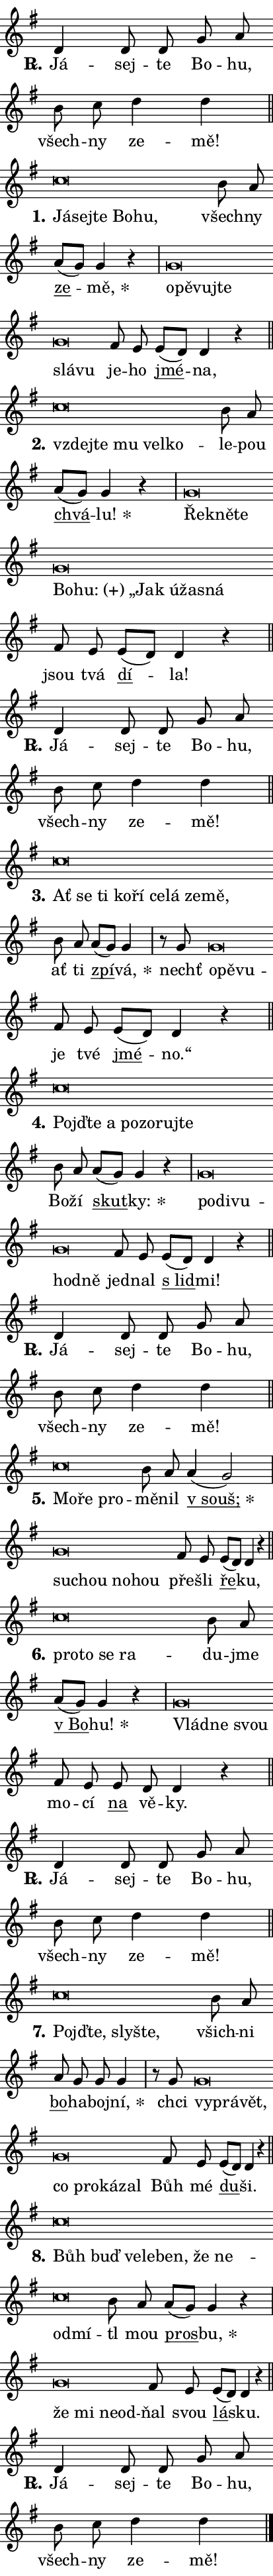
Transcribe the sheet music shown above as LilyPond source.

\version "2.24.0"
\header { tagline = "" }
\paper {
  indent = 0\cm
  top-margin = 0\cm
  right-margin = 0\cm
  bottom-margin = 0\cm
  left-margin = 0\cm
  paper-width = 7\cm
  page-breaking = #ly:one-page-breaking
  system-system-spacing.basic-distance = #11
  score-system-spacing.basic-distance = #11
  ragged-last = ##f
}


%% Author: Thomas Morley
%% https://lists.gnu.org/archive/html/lilypond-user/2020-05/msg00002.html
#(define (line-position grob)
"Returns position of @var[grob} in current system:
   @code{'start}, if at first time-step
   @code{'end}, if at last time-step
   @code{'middle} otherwise
"
  (let* ((col (ly:item-get-column grob))
         (ln (ly:grob-object col 'left-neighbor))
         (rn (ly:grob-object col 'right-neighbor))
         (col-to-check-left (if (ly:grob? ln) ln col))
         (col-to-check-right (if (ly:grob? rn) rn col))
         (break-dir-left
           (and
             (ly:grob-property col-to-check-left 'non-musical #f)
             (ly:item-break-dir col-to-check-left)))
         (break-dir-right
           (and
             (ly:grob-property col-to-check-right 'non-musical #f)
             (ly:item-break-dir col-to-check-right))))
        (cond ((eqv? 1 break-dir-left) 'start)
              ((eqv? -1 break-dir-right) 'end)
              (else 'middle))))

#(define (tranparent-at-line-position vctor)
  (lambda (grob)
  "Relying on @code{line-position} select the relevant enry from @var{vctor}.
Used to determine transparency,"
    (case (line-position grob)
      ((end) (not (vector-ref vctor 0)))
      ((middle) (not (vector-ref vctor 1)))
      ((start) (not (vector-ref vctor 2))))))

noteHeadBreakVisibility =
#(define-music-function (break-visibility)(vector?)
"Makes @code{NoteHead}s transparent relying on @var{break-visibility}"
#{
  \override NoteHead.transparent =
    #(tranparent-at-line-position break-visibility)
#})

#(define delete-ledgers-for-transparent-note-heads
  (lambda (grob)
    "Reads whether a @code{NoteHead} is transparent.
If so this @code{NoteHead} is removed from @code{'note-heads} from
@var{grob}, which is supposed to be @code{LedgerLineSpanner}.
As a result ledgers are not printed for this @code{NoteHead}"
    (let* ((nhds-array (ly:grob-object grob 'note-heads))
           (nhds-list
             (if (ly:grob-array? nhds-array)
                 (ly:grob-array->list nhds-array)
                 '()))
           ;; Relies on the transparent-property being done before
           ;; Staff.LedgerLineSpanner.after-line-breaking is executed.
           ;; This is fragile ...
           (to-keep
             (remove
               (lambda (nhd)
                 (ly:grob-property nhd 'transparent #f))
               nhds-list)))
      ;; TODO find a better method to iterate over grob-arrays, similiar
      ;; to filter/remove etc for lists
      ;; For now rebuilt from scratch
      (set! (ly:grob-object grob 'note-heads)  '())
      (for-each
        (lambda (nhd)
          (ly:pointer-group-interface::add-grob grob 'note-heads nhd))
        to-keep))))

hideNotes = {
  \noteHeadBreakVisibility #begin-of-line-visible
}
unHideNotes = {
  \noteHeadBreakVisibility #all-visible
}

% work-around for resetting accidentals
% https://lilypond.org/doc/v2.23/Documentation/notation/displaying-rhythms#unmetered-music
cadenzaMeasure = {
  \cadenzaOff
  \partial 1024 s1024
  \cadenzaOn
}

#(define-markup-command (accent layout props text) (markup?)
  "Underline accented syllable"
  (interpret-markup layout props
    #{\markup \override #'(offset . 4.3) \underline { #text }#}))

responsum = \markup \concat {
  "R" \hspace #-1.05 \path #0.1 #'((moveto 0 0.07) (lineto 0.9 0.8)) \hspace #0.05 "."
}

\layout {
    \context {
        \Staff
        \remove "Time_signature_engraver"
        \override LedgerLineSpanner.after-line-breaking = #delete-ledgers-for-transparent-note-heads
    }
    \context {
        \Voice {
            \override NoteHead.output-attributes = #'((class . "notehead"))
            \override Hairpin.height = #0.55
        }
    }
    \context {
        \Lyrics {
            \override StanzaNumber.output-attributes = #'((class . "stanzanumber"))
            \override LyricSpace.minimum-distance = #0.9
            \override LyricText.font-name = #"TeX Gyre Schola"
            \override LyricText.font-size = 1
            \override StanzaNumber.font-name = #"TeX Gyre Schola Bold"
            \override StanzaNumber.font-size = 1
        }
    }
}

% magnetic-lyrics.ily
%
%   written by
%     Jean Abou Samra <jean@abou-samra.fr>
%     Werner Lemberg <wl@gnu.org>
%
%   adapted by
%     Jiri Hon <jiri.hon@gmail.com>
%
% Version 2022-Apr-15

% https://www.mail-archive.com/lilypond-user@gnu.org/msg149350.html

#(define (Left_hyphen_pointer_engraver context)
   "Collect syllable-hyphen-syllable occurrences in lyrics and store
them in properties.  This engraver only looks to the left.  For
example, if the lyrics input is @code{foo -- bar}, it does the
following.

@itemize @bullet
@item
Set the @code{text} property of the @code{LyricHyphen} grob between
@q{foo} and @q{bar} to @code{foo}.

@item
Set the @code{left-hyphen} property of the @code{LyricText} grob with
text @q{foo} to the @code{LyricHyphen} grob between @q{foo} and
@q{bar}.
@end itemize

Use this auxiliary engraver in combination with the
@code{lyric-@/text::@/apply-@/magnetic-@/offset!} hook."
   (let ((hyphen #f)
         (text #f))
     (make-engraver
      (acknowledgers
       ((lyric-syllable-interface engraver grob source-engraver)
        (set! text grob)))
      (end-acknowledgers
       ((lyric-hyphen-interface engraver grob source-engraver)
        ;(when (not (grob::has-interface grob 'lyric-space-interface))
          (set! hyphen grob)));)
      ((stop-translation-timestep engraver)
       (when (and text hyphen)
         (ly:grob-set-object! text 'left-hyphen hyphen))
       (set! text #f)
       (set! hyphen #f)))))

#(define (lyric-text::apply-magnetic-offset! grob)
   "If the space between two syllables is less than the value in
property @code{LyricText@/.details@/.squash-threshold}, move the right
syllable to the left so that it gets concatenated with the left
syllable.

Use this function as a hook for
@code{LyricText@/.after-@/line-@/breaking} if the
@code{Left_@/hyphen_@/pointer_@/engraver} is active."
   (let ((hyphen (ly:grob-object grob 'left-hyphen #f)))
     (when hyphen
       (let ((left-text (ly:spanner-bound hyphen LEFT)))
         (when (grob::has-interface left-text 'lyric-syllable-interface)
           (let* ((common (ly:grob-common-refpoint grob left-text X))
                  (this-x-ext (ly:grob-extent grob common X))
                  (left-x-ext
                   (begin
                     ;; Trigger magnetism for left-text.
                     (ly:grob-property left-text 'after-line-breaking)
                     (ly:grob-extent left-text common X)))
                  ;; `delta` is the gap width between two syllables.
                  (delta (- (interval-start this-x-ext)
                            (interval-end left-x-ext)))
                  (details (ly:grob-property grob 'details))
                  (threshold (assoc-get 'squash-threshold details 0.2)))
             (when (< delta threshold)
               (let* (;; We have to manipulate the input text so that
                      ;; ligatures crossing syllable boundaries are not
                      ;; disabled.  For languages based on the Latin
                      ;; script this is essentially a beautification.
                      ;; However, for non-Western scripts it can be a
                      ;; necessity.
                      (lt (ly:grob-property left-text 'text))
                      (rt (ly:grob-property grob 'text))
                      (is-space (grob::has-interface hyphen 'lyric-space-interface))
                      (space (if is-space " " ""))
                      (space-markup (grob-interpret-markup grob " "))
                      (space-size (interval-length (ly:stencil-extent space-markup X)))
                      (extra-delta (if is-space space-size 0))
                      ;; Append new syllable.
                      (ltrt-space (if (and (string? lt) (string? rt))
                                (string-append lt space rt)
                                (make-concat-markup (list lt space rt))))
                      ;; Right-align `ltrt` to the right side.
                      (ltrt-space-markup (grob-interpret-markup
                               grob
                               (make-translate-markup
                                (cons (interval-length this-x-ext) 0)
                                (make-right-align-markup ltrt-space)))))
                 (begin
                   ;; Don't print `left-text`.
                   (ly:grob-set-property! left-text 'stencil #f)
                   ;; Set text and stencil (which holds all collected
                   ;; syllables so far) and shift it to the left.
                   (ly:grob-set-property! grob 'text ltrt-space)
                   (ly:grob-set-property! grob 'stencil ltrt-space-markup)
                   (ly:grob-translate-axis! grob (- (- delta extra-delta)) X))))))))))


#(define (lyric-hyphen::displace-bounds-first grob)
   ;; Make very sure this callback isn't triggered too early.
   (let ((left (ly:spanner-bound grob LEFT))
         (right (ly:spanner-bound grob RIGHT)))
     (ly:grob-property left 'after-line-breaking)
     (ly:grob-property right 'after-line-breaking)
     (ly:lyric-hyphen::print grob)))

squashThreshold = #0.4

\layout {
  \context {
    \Lyrics
    \consists #Left_hyphen_pointer_engraver
    \override LyricText.after-line-breaking =
      #lyric-text::apply-magnetic-offset!
    \override LyricHyphen.stencil = #lyric-hyphen::displace-bounds-first
    \override LyricText.details.squash-threshold = \squashThreshold
    \override LyricHyphen.minimum-distance = 0
    \override LyricHyphen.minimum-length = \squashThreshold
  }
}

squash = \override LyricText.details.squash-threshold = 9999
unSquash = \override LyricText.details.squash-threshold = \squashThreshold

left = \override LyricText.self-alignment-X = #LEFT
unLeft = \revert LyricText.self-alignment-X

starOffset = #(lambda (grob) 
                (let ((x_offset (ly:self-alignment-interface::aligned-on-x-parent grob)))
                  (if (= x_offset 0) 0 (+ x_offset 1.2))))

star = #(define-music-function (syllable)(string?)
"Append star separator at the end of a syllable"
#{
  \once \override LyricText.X-offset = #starOffset
  \lyricmode { \markup {
    #syllable
    \override #'((font-name . "TeX Gyre Schola Bold")) \hspace #0.2 \lower #0.65 \larger "*"
  } }
#})

starAccent = #(define-music-function (syllable)(string?)
"Append star separator at the end of a syllable and make accent"
#{
  \once \override LyricText.X-offset = #starOffset
  \lyricmode { \markup {
    \accent #syllable
    \override #'((font-name . "TeX Gyre Schola Bold")) \hspace #0.2 \lower #0.65 \larger "*"
  } }
#})

breath = #(define-music-function (syllable)(string?)
"Append breathing indicator at the end of a syllable"
#{
  \lyricmode { \markup { #syllable "+" } }
#})

optionalBreath = #(define-music-function (syllable)(string?)
"Append optional breathing indicator at the end of a syllable"
#{
  \lyricmode { \markup { #syllable "(+)" } }
#})


\score {
    <<
        \new Voice = "melody" { \cadenzaOn \key g \major \relative { d'4 d8 d g a \bar "" b c d4 d \cadenzaMeasure \bar "||" \break } }
        \new Lyrics \lyricsto "melody" { \lyricmode { \set stanza = \responsum
Já -- sej -- te Bo -- hu, všech -- ny ze -- mě! } }
    >>
    \layout {}
}

\score {
    <<
        \new Voice = "melody" { \cadenzaOn \key g \major \relative { c''\breve*1/16 \hideNotes \breve*1/16 \bar "" \breve*1/16 \bar "" \breve*1/16 \breve*1/16 \bar "" \unHideNotes b8 a \bar "" a[( g)] g4 r \cadenzaMeasure \bar "|" g\breve*1/16 \hideNotes \breve*1/16 \bar "" \breve*1/16 \bar "" \breve*1/16 \bar "" \breve*1/16 \breve*1/16 \bar "" \unHideNotes fis8 e \bar "" e[( d)] d4 r \cadenzaMeasure \bar "||" \break } }
        \new Lyrics \lyricsto "melody" { \lyricmode { \set stanza = "1."
\left Já -- \squash sej -- te Bo -- hu, \unLeft \unSquash všech -- ny \markup \accent ze -- \star mě, \left o -- \squash pě -- vuj -- te slá -- vu \unLeft \unSquash je -- ho \markup \accent jmé -- na, } }
    >>
    \layout {}
}

\score {
    <<
        \new Voice = "melody" { \cadenzaOn \key g \major \relative { c''\breve*1/16 \hideNotes \breve*1/16 \bar "" \breve*1/16 \bar "" \breve*1/16 \breve*1/16 \bar "" \unHideNotes b8 a \bar "" a[( g)] g4 r \cadenzaMeasure \bar "|" g\breve*1/16 \hideNotes \breve*1/16 \bar "" \breve*1/16 \bar "" \breve*1/16 \bar "" \breve*1/16 \bar "" \breve*1/16 \bar "" \breve*1/16 \bar "" \breve*1/16 \breve*1/16 \bar "" \unHideNotes fis8 e \bar "" e[( d)] d4 r \cadenzaMeasure \bar "||" \break } }
        \new Lyrics \lyricsto "melody" { \lyricmode { \set stanza = "2."
\left vzdej -- \squash te mu vel -- ko -- \unLeft \unSquash le -- pou \markup \accent chvá -- \star lu! \left Ře -- \squash kně -- te Bo -- \optionalBreath hu: „Jak ú -- ža -- sná \unLeft \unSquash jsou tvá \markup \accent dí -- la! } }
    >>
    \layout {}
}

\score {
    <<
        \new Voice = "melody" { \cadenzaOn \key g \major \relative { d'4 d8 d g a \bar "" b c d4 d \cadenzaMeasure \bar "||" \break } }
        \new Lyrics \lyricsto "melody" { \lyricmode { \set stanza = \responsum
Já -- sej -- te Bo -- hu, všech -- ny ze -- mě! } }
    >>
    \layout {}
}

\score {
    <<
        \new Voice = "melody" { \cadenzaOn \key g \major \relative { c''\breve*1/16 \hideNotes \breve*1/16 \bar "" \breve*1/16 \bar "" \breve*1/16 \bar "" \breve*1/16 \bar "" \breve*1/16 \bar "" \breve*1/16 \bar "" \breve*1/16 \breve*1/16 \bar "" \unHideNotes b8 a \bar "" a[( g)] g4 \cadenzaMeasure \bar "|" r8 g8 g\breve*1/16 \hideNotes \breve*1/16 \breve*1/16 \bar "" \unHideNotes fis8 e \bar "" e[( d)] d4 r \cadenzaMeasure \bar "||" \break } }
        \new Lyrics \lyricsto "melody" { \lyricmode { \set stanza = "3."
\left Ať \squash se ti ko -- ří ce -- lá ze -- mě, \unLeft \unSquash ať ti \markup \accent zpí -- \star vá, nechť \left o -- \squash pě -- vu -- \unLeft \unSquash je tvé \markup \accent jmé -- no.“ } }
    >>
    \layout {}
}

\score {
    <<
        \new Voice = "melody" { \cadenzaOn \key g \major \relative { c''\breve*1/16 \hideNotes \breve*1/16 \bar "" \breve*1/16 \bar "" \breve*1/16 \bar "" \breve*1/16 \bar "" \breve*1/16 \breve*1/16 \bar "" \unHideNotes b8 a \bar "" a[( g)] g4 r \cadenzaMeasure \bar "|" g\breve*1/16 \hideNotes \breve*1/16 \bar "" \breve*1/16 \bar "" \breve*1/16 \breve*1/16 \bar "" \unHideNotes fis8 e \bar "" e[( d)] d4 r \cadenzaMeasure \bar "||" \break } }
        \new Lyrics \lyricsto "melody" { \lyricmode { \set stanza = "4."
\left Pojď -- \squash te a po -- zo -- ruj -- te \unLeft \unSquash Bo -- ží \markup \accent skut -- \star ky: \left po -- \squash di -- vu -- hod -- ně \unLeft \unSquash jed -- nal \markup \accent "s lid" -- mi! } }
    >>
    \layout {}
}

\score {
    <<
        \new Voice = "melody" { \cadenzaOn \key g \major \relative { d'4 d8 d g a \bar "" b c d4 d \cadenzaMeasure \bar "||" \break } }
        \new Lyrics \lyricsto "melody" { \lyricmode { \set stanza = \responsum
Já -- sej -- te Bo -- hu, všech -- ny ze -- mě! } }
    >>
    \layout {}
}

\score {
    <<
        \new Voice = "melody" { \cadenzaOn \key g \major \relative { c''\breve*1/16 \hideNotes \breve*1/16 \breve*1/16 \bar "" \unHideNotes b8 a \bar "" a4( g2) \cadenzaMeasure \bar "|" g\breve*1/16 \hideNotes \breve*1/16 \bar "" \breve*1/16 \breve*1/16 \bar "" \unHideNotes fis8 e \bar "" e[( d)] d4 r \cadenzaMeasure \bar "||" \break } }
        \new Lyrics \lyricsto "melody" { \lyricmode { \set stanza = "5."
\left Mo -- \squash ře pro -- \unLeft \unSquash mě -- nil \starAccent "v souš;" \left su -- \squash chou no -- hou \unLeft \unSquash pře -- šli \markup \accent ře -- ku, } }
    >>
    \layout {}
}

\score {
    <<
        \new Voice = "melody" { \cadenzaOn \key g \major \relative { c''\breve*1/16 \hideNotes \breve*1/16 \bar "" \breve*1/16 \breve*1/16 \bar "" \unHideNotes b8 a \bar "" a[( g)] g4 r \cadenzaMeasure \bar "|" g\breve*1/16 \hideNotes \breve*1/16 \breve*1/16 \bar "" \unHideNotes fis8 e \bar "" e d d4 r \cadenzaMeasure \bar "||" \break } }
        \new Lyrics \lyricsto "melody" { \lyricmode { \set stanza = "6."
\left pro -- \squash to se ra -- \unLeft \unSquash du -- jme \markup \accent "v Bo" -- \star hu! \left Vlád -- \squash ne svou \unLeft \unSquash mo -- cí \markup \accent na vě -- ky. } }
    >>
    \layout {}
}

\score {
    <<
        \new Voice = "melody" { \cadenzaOn \key g \major \relative { d'4 d8 d g a \bar "" b c d4 d \cadenzaMeasure \bar "||" \break } }
        \new Lyrics \lyricsto "melody" { \lyricmode { \set stanza = \responsum
Já -- sej -- te Bo -- hu, všech -- ny ze -- mě! } }
    >>
    \layout {}
}

\score {
    <<
        \new Voice = "melody" { \cadenzaOn \key g \major \relative { c''\breve*1/16 \hideNotes \breve*1/16 \bar "" \breve*1/16 \breve*1/16 \bar "" \unHideNotes b8 a \bar "" a g g g4 \cadenzaMeasure \bar "|" r8 g8 g\breve*1/16 \hideNotes \breve*1/16 \bar "" \breve*1/16 \bar "" \breve*1/16 \bar "" \breve*1/16 \bar "" \breve*1/16 \breve*1/16 \bar "" \unHideNotes fis8 e \bar "" e[( d)] d4 r \cadenzaMeasure \bar "||" \break } }
        \new Lyrics \lyricsto "melody" { \lyricmode { \set stanza = "7."
\left Pojď -- \squash te, sly -- šte, \unLeft \unSquash všich -- ni \markup \accent bo -- ha -- boj -- \star ní, chci \left vy -- \squash prá -- vět, co pro -- ká -- zal \unLeft \unSquash Bůh mé \markup \accent du -- ši. } }
    >>
    \layout {}
}

\score {
    <<
        \new Voice = "melody" { \cadenzaOn \key g \major \relative { c''\breve*1/16 \hideNotes \breve*1/16 \bar "" \breve*1/16 \bar "" \breve*1/16 \bar "" \breve*1/16 \bar "" \breve*1/16 \bar "" \breve*1/16 \bar "" \breve*1/16 \breve*1/16 \bar "" \unHideNotes b8 a \bar "" a[( g)] g4 r \cadenzaMeasure \bar "|" g\breve*1/16 \hideNotes \breve*1/16 \bar "" \breve*1/16 \breve*1/16 \bar "" \unHideNotes fis8 e \bar "" e[( d)] d4 r \cadenzaMeasure \bar "||" \break } }
        \new Lyrics \lyricsto "melody" { \lyricmode { \set stanza = "8."
\left Bůh \squash buď ve -- le -- ben, že ne -- od -- mí -- \unLeft \unSquash tl mou \markup \accent pros -- \star bu, \left že \squash mi ne -- od -- \unLeft \unSquash ňal svou \markup \accent lá -- sku. } }
    >>
    \layout {}
}

\score {
    <<
        \new Voice = "melody" { \cadenzaOn \key g \major \relative { d'4 d8 d g a \bar "" b c d4 d \cadenzaMeasure \bar "||" \break } \bar "|." }
        \new Lyrics \lyricsto "melody" { \lyricmode { \set stanza = \responsum
Já -- sej -- te Bo -- hu, všech -- ny ze -- mě! } }
    >>
    \layout {}
}
